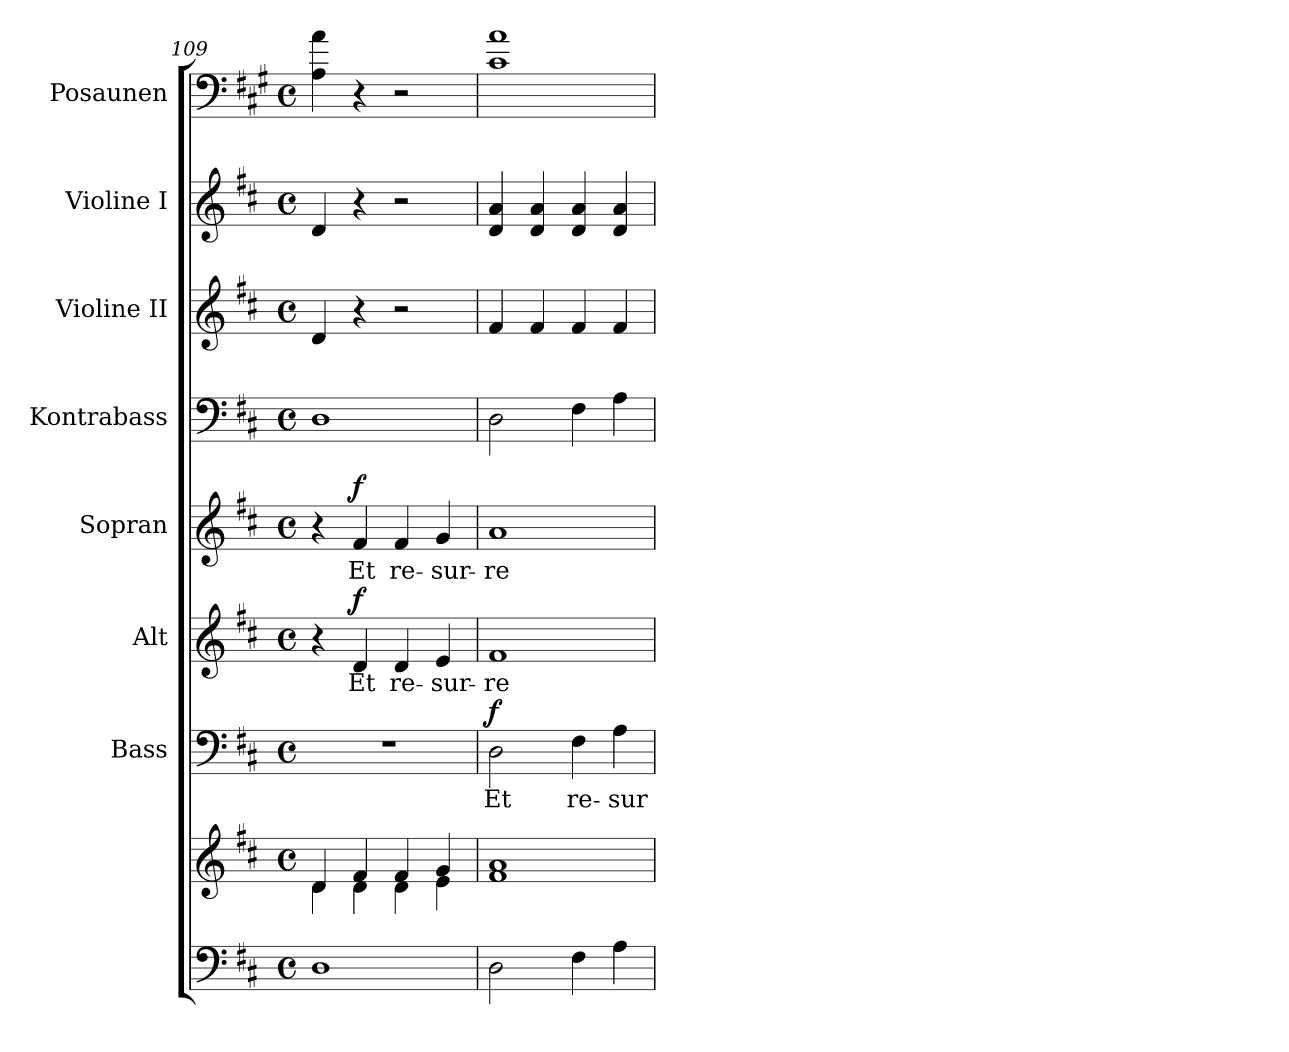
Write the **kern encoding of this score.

**kern	**kern	**kern	**text	**dynam	**kern	**text	**dynam	**kern	**text	**dynam	**kern	**kern	**kern	**kern
*part8	*part8	*part7	*part7	*part7	*part6	*part6	*part6	*part5	*part5	*part5	*part4	*part3	*part2	*part1
*staff9	*staff8	*staff7	*staff7	*staff7	*staff6	*staff6	*staff6	*staff5	*staff5	*staff5	*staff4	*staff3	*staff2	*staff1
*	*	*I"Bass	*	*	*I"Alt	*	*	*I"Sopran	*	*	*I"Kontrabass	*I"Violine II	*I"Violine I	*I"Posaunen
*	*	*I'B.	*	*	*I'A.	*	*	*I'S.	*	*	*I'Kb.	*I'Vl. II	*I'Vl. I	*I'Pos.
*clefF4	*clefG2	*clefF4	*	*	*clefG2	*	*	*clefG2	*	*	*clefF4	*clefG2	*clefG2	*clefF4
*	*	*	*	*	*	*	*	*	*	*	*ITrd7c12	*	*	*ITrd4c7
*k[f#c#]	*k[f#c#]	*k[f#c#]	*	*	*k[f#c#]	*	*	*k[f#c#]	*	*	*k[f#c#]	*k[f#c#]	*k[f#c#]	*k[f#c#]
*D:	*D:	*D:	*	*	*D:	*	*	*D:	*	*	*D:	*D:	*D:	*D:
*M4/4	*M4/4	*M4/4	*	*	*M4/4	*	*	*M4/4	*	*	*M4/4	*M4/4	*M4/4	*M4/4
*met(c)	*met(c)	*met(c)	*	*	*met(c)	*	*	*met(c)	*	*	*met(c)	*met(c)	*met(c)	*met(c)
=109	=109	=109	=109	=109	=109	=109	=109	=109	=109	=109	=109	=109	=109	=109
*	*^	*	*	*	*	*	*	*	*	*	*	*	*	*
1D	4d/	4d\	1r	.	.	4r	.	.	4r	.	.	1DD	4d/	4d/	4D\ 4d\
!	!	!	!	!	!	!	!LO:LY:b	!LO:DY:a	!	!LO:LY:b	!LO:DY:a	!	!	!	!
.	4f#/	4d\	.	.	.	4d/	Et	f	4f#/	Et	f	.	4r	4r	4r
!	!	!	!	!	!	!	!LO:LY:b	!	!	!LO:LY:b	!	!	!	!	!
.	4f#/	4d\	.	.	.	4d/	re-	.	4f#/	re-	.	.	2r	2r	2r
!	!	!	!	!	!	!	!LO:LY:b	!	!	!LO:LY:b	!	!	!	!	!
.	4g/	4e\	.	.	.	4e/	-sur-	.	4g/	-sur-	.	.	.	.	.
=110	=110	=110	=110	=110	=110	=110	=110	=110	=110	=110	=110	=110	=110	=110	=110
!	!	!	!	!LO:LY:b	!LO:DY:a	!	!LO:LY:b	!	!	!LO:LY:b	!	!	!	!	!
2D\	1a	1f#	2D\	Et	f	1f#	-re-	.	1a	-re-	.	2DD\	4f#/	4d/ 4a/	1F# 1d
.	.	.	.	.	.	.	.	.	.	.	.	.	4f#/	4d/ 4a/	.
!	!	!	!	!LO:LY:b	!	!	!	!	!	!	!	!	!	!	!
4F#\	.	.	4F#\	re-	.	.	.	.	.	.	.	4FF#\	4f#/	4d/ 4a/	.
!	!	!	!	!LO:LY:b	!	!	!	!	!	!	!	!	!	!	!
4A\	.	.	4A\	-sur-	.	.	.	.	.	.	.	4AA\	4f#/	4d/ 4a/	.
*	*v	*v	*	*	*	*	*	*	*	*	*	*	*	*	*
=	=	=	=	=	=	=	=	=	=	=	=	=	=	=
*-	*-	*-	*-	*-	*-	*-	*-	*-	*-	*-	*-	*-	*-	*-
